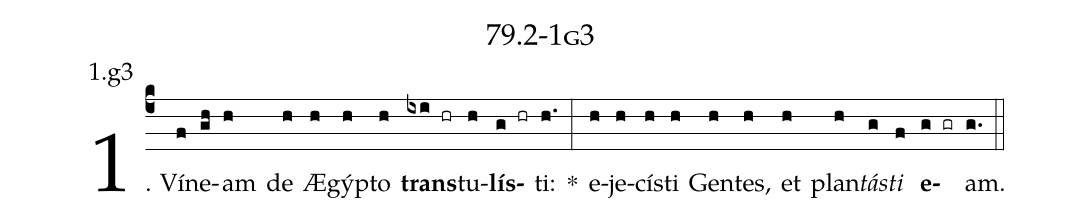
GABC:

name: 79.2-1g3;
annotation: 1.g3;
%%
(c4)1. Ví(f)ne(gh)am(h) de(h) Æ(h)gýp(h)to(h) <b>trans</b>(ixi hr)tu(h)<b>lís</b>(g hr)ti:(h.) *(:) e(h)je(h)cís(h)ti(h) Gen(h)tes,(h) et(h) plan(h)<i>tás</i>(g)<i>ti</i>(f) <b>e</b>(g gr)am.(g.) (::)


%E(h) u(h) o(g) u(f) a(g) e.(g.) (::)
